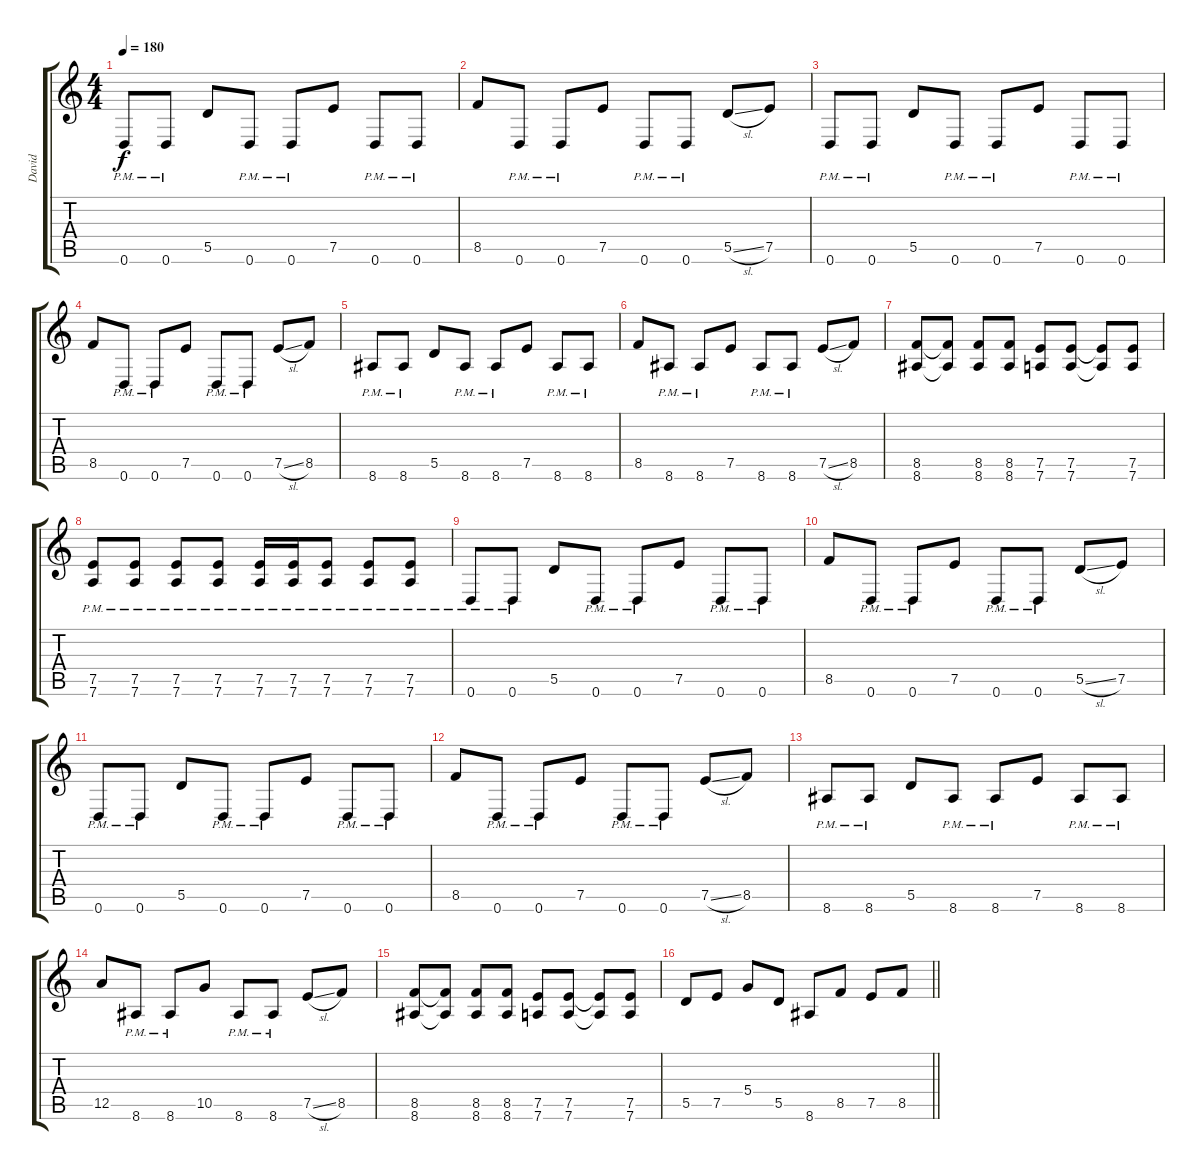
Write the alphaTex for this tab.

\track ("David" "David") {instrument distortionguitar}
\staff {score tabs}
\tuning (E4 B3 G3 D3 A2 D2) {hide}
\ts (4 4)
\section ("" "")
\tempo 180
\clef g2
\ks c
0.6{pm}.8{dy f} 0.6{pm}.8 5.5.8 0.6{pm}.8 0.6{pm}.8 7.5.8 0.6{pm}.8 0.6{pm}.8 |
8.5.8 0.6{pm}.8 0.6{pm}.8 7.5.8 0.6{pm}.8 0.6{pm}.8 5.5{sl}.8 7.5.8 |
0.6{pm}.8 0.6{pm}.8 5.5.8 0.6{pm}.8 0.6{pm}.8 7.5.8 0.6{pm}.8 0.6{pm}.8 |
8.5.8 0.6{pm}.8 0.6{pm}.8 7.5.8 0.6{pm}.8 0.6{pm}.8 7.5{sl}.8 8.5.8 |
8.6{pm}.8 8.6{pm}.8 5.5.8 8.6{pm}.8 8.6{pm}.8 7.5.8 8.6{pm}.8 8.6{pm}.8 |
8.5.8 8.6{pm}.8 8.6{pm}.8 7.5.8 8.6{pm}.8 8.6{pm}.8 7.5{sl}.8 8.5.8 |
(8.5 8.6).8 (8.5{t} 8.6{t}).8 (8.5 8.6).8 (8.5 8.6).8 (7.5 7.6).8 (7.5 7.6).8 (7.5{t} 7.6{t}).8 (7.5 7.6).8 |
(7.5{pm} 7.6{pm}).8 (7.5{pm} 7.6{pm}).8 (7.5{pm} 7.6{pm}).8 (7.5{pm} 7.6{pm}).8 (7.5{pm} 7.6{pm}).16 (7.5{pm} 7.6{pm}).16 (7.5{pm} 7.6{pm}).8 (7.5{pm} 7.6{pm}).8 (7.5{pm} 7.6{pm}).8 |
0.6{pm}.8 0.6{pm}.8 5.5.8 0.6{pm}.8 0.6{pm}.8 7.5.8 0.6{pm}.8 0.6{pm}.8 |
8.5.8 0.6{pm}.8 0.6{pm}.8 7.5.8 0.6{pm}.8 0.6{pm}.8 5.5{sl}.8 7.5.8 |
0.6{pm}.8 0.6{pm}.8 5.5.8 0.6{pm}.8 0.6{pm}.8 7.5.8 0.6{pm}.8 0.6{pm}.8 |
8.5.8 0.6{pm}.8 0.6{pm}.8 7.5.8 0.6{pm}.8 0.6{pm}.8 7.5{sl}.8 8.5.8 |
8.6{pm}.8 8.6{pm}.8 5.5.8 8.6{pm}.8 8.6{pm}.8 7.5.8 8.6{pm}.8 8.6{pm}.8 |
12.5.8 8.6{pm}.8 8.6{pm}.8 10.5.8 8.6{pm}.8 8.6{pm}.8 7.5{sl}.8 8.5.8 |
(8.5 8.6).8 (8.5{t} 8.6{t}).8 (8.5 8.6).8 (8.5 8.6).8 (7.5 7.6).8 (7.5 7.6).8 (7.5{t} 7.6{t}).8 (7.5 7.6).8 |
\barLineRight lightlight
5.5.8 7.5.8 5.4.8 5.5.8 8.6.8 8.5.8 7.5.8 8.5.8
